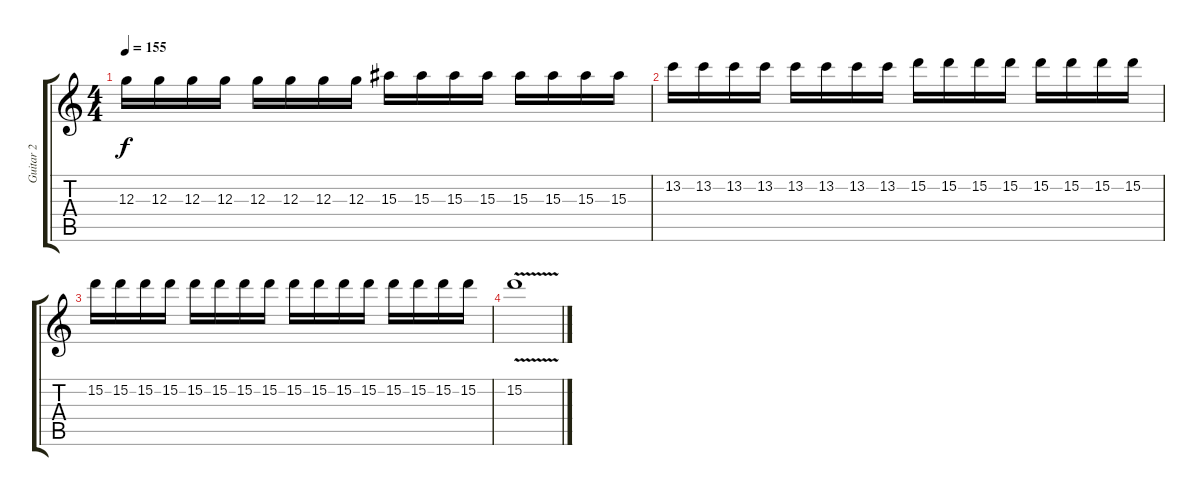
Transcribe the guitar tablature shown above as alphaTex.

\track ("Guitar 2" "Guitar 2") {instrument distortionguitar}
\staff {score tabs}
\tuning (E4 B3 G3 D3 A2 E2) {hide}
\ts (4 4)
\tempo 155
\clef g2
\ks c
12.3.16{dy f} 12.3.16 12.3.16 12.3.16 12.3.16 12.3.16 12.3.16 12.3.16 15.3.16 15.3.16 15.3.16 15.3.16 15.3.16 15.3.16 15.3.16 15.3.16 |
13.2.16 13.2.16 13.2.16 13.2.16 13.2.16 13.2.16 13.2.16 13.2.16 15.2.16 15.2.16 15.2.16 15.2.16 15.2.16 15.2.16 15.2.16 15.2.16 |
15.2.16 15.2.16 15.2.16 15.2.16 15.2.16 15.2.16 15.2.16 15.2.16 15.2.16 15.2.16 15.2.16 15.2.16 15.2.16 15.2.16 15.2.16 15.2.16 |
15.2{v}.1
